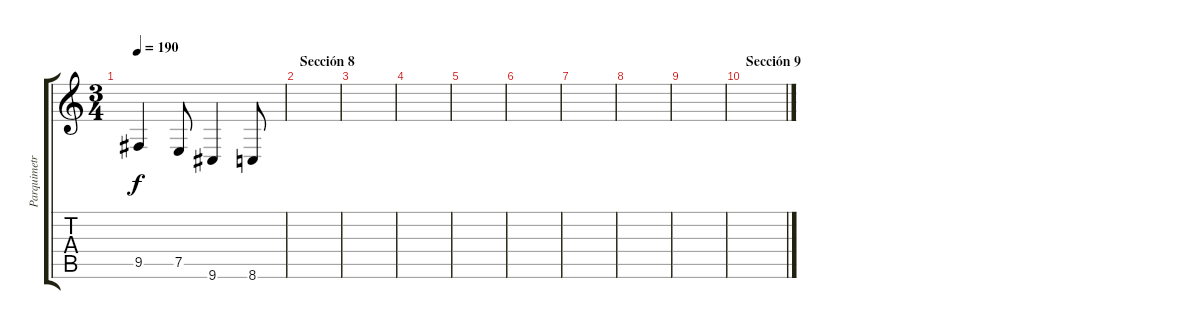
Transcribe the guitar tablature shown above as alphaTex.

\track ("Parquimetro" "Parquimetr") {instrument trombone}
\staff {score tabs}
\tuning (E4 B3 G3 D3 A2 E2) {hide}
\ts (3 4)
\tempo 190
\clef g2
\ks c
9.5{t}.4{dy f} 7.5.8 9.6.4 8.6.8 |
\section ("" "Sección 8")
|
|
|
|
|
|
|
|
\section ("" "Sección 9")
